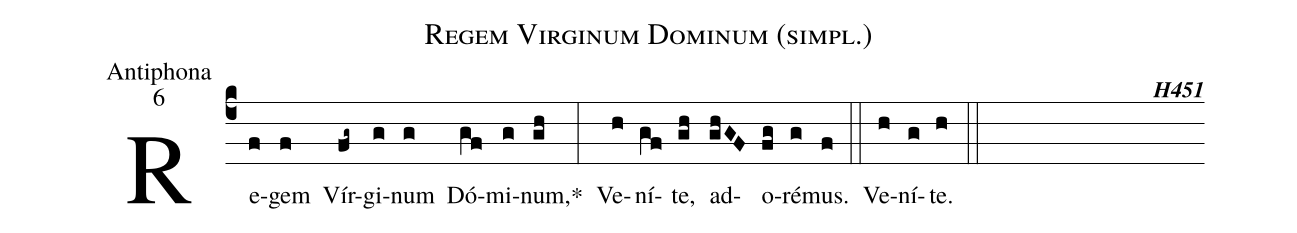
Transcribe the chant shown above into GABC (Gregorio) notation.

name:Regem Virginum Dominum (simpl.);
office-part:Antiphona;
mode:6;
commentary:{\bfseries H451};
%%
(c4) Re(f)gem(f) Vír(fg~)gi(g)num(g) Dó(gf)mi(g)num,<sp>*</sp>(gh) (:)
Ve(h)ní(gf)te,(gh) ad(ghGF)o(fg)ré(g)mus.(f) (::)
Ve(h)ní(g)te.(h) (::)
